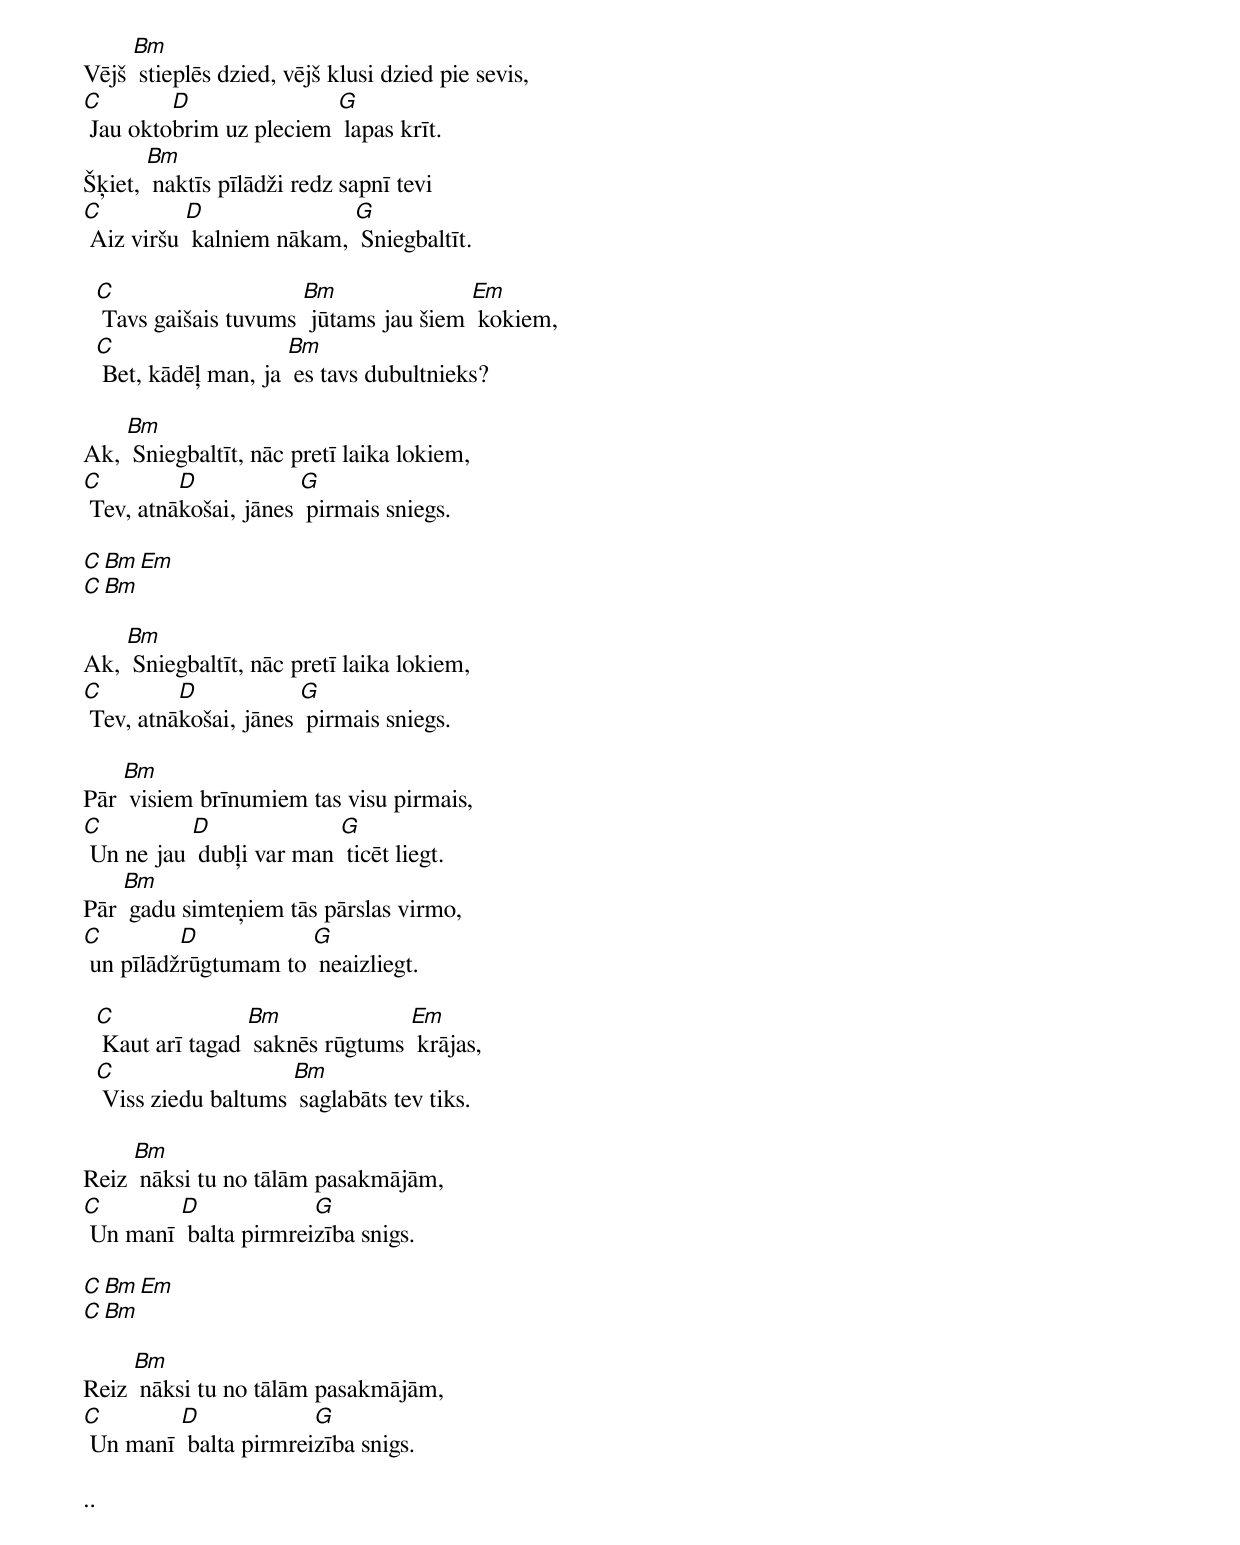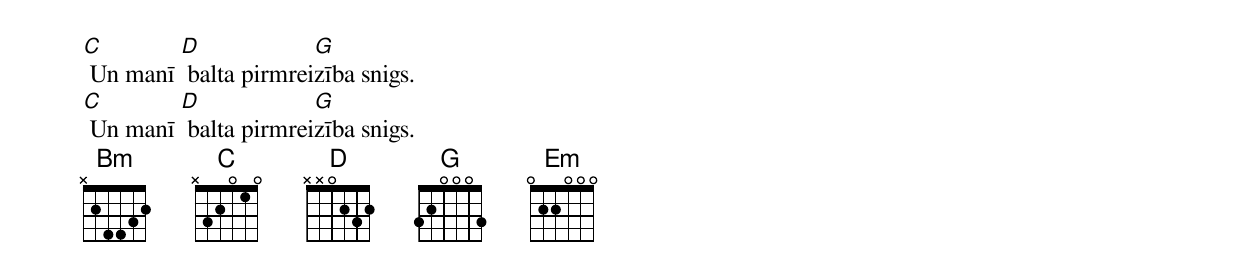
Vējš [Bm] stieplēs dzied, vējš klusi dzied pie sevis,
[C] Jau okto[D]brim uz pleciem [G] lapas krīt.
Šķiet, [Bm] naktīs pīlādži redz sapnī tevi
[C] Aiz viršu [D] kalniem nākam, [G] Sniegbaltīt.

  [C] Tavs gaišais tuvums [Bm] jūtams jau šiem [Em] kokiem,
  [C] Bet, kādēļ man, ja [Bm] es tavs dubultnieks?

Ak, [Bm] Sniegbaltīt, nāc pretī laika lokiem,
[C] Tev, atnā[D]košai, jānes [G] pirmais sniegs.

[C][Bm][Em]
[C][Bm]

Ak, [Bm] Sniegbaltīt, nāc pretī laika lokiem,
[C] Tev, atnā[D]košai, jānes [G] pirmais sniegs.

Pār [Bm] visiem brīnumiem tas visu pirmais,
[C] Un ne jau [D] dubļi var man [G] ticēt liegt.
Pār [Bm] gadu simteņiem tās pārslas virmo,
[C] un pīlādž[D]rūgtumam to [G] neaizliegt.

  [C] Kaut arī tagad [Bm] saknēs rūgtums [Em] krājas,
  [C] Viss ziedu baltums [Bm] saglabāts tev tiks.

Reiz [Bm] nāksi tu no tālām pasakmājām,
[C] Un manī [D] balta pirmrei[G]zība snigs.

[C][Bm][Em]
[C][Bm]

Reiz [Bm] nāksi tu no tālām pasakmājām,
[C] Un manī [D] balta pirmrei[G]zība snigs.

..
[C] Un manī [D] balta pirmrei[G]zība snigs.
[C] Un manī [D] balta pirmrei[G]zība snigs.
